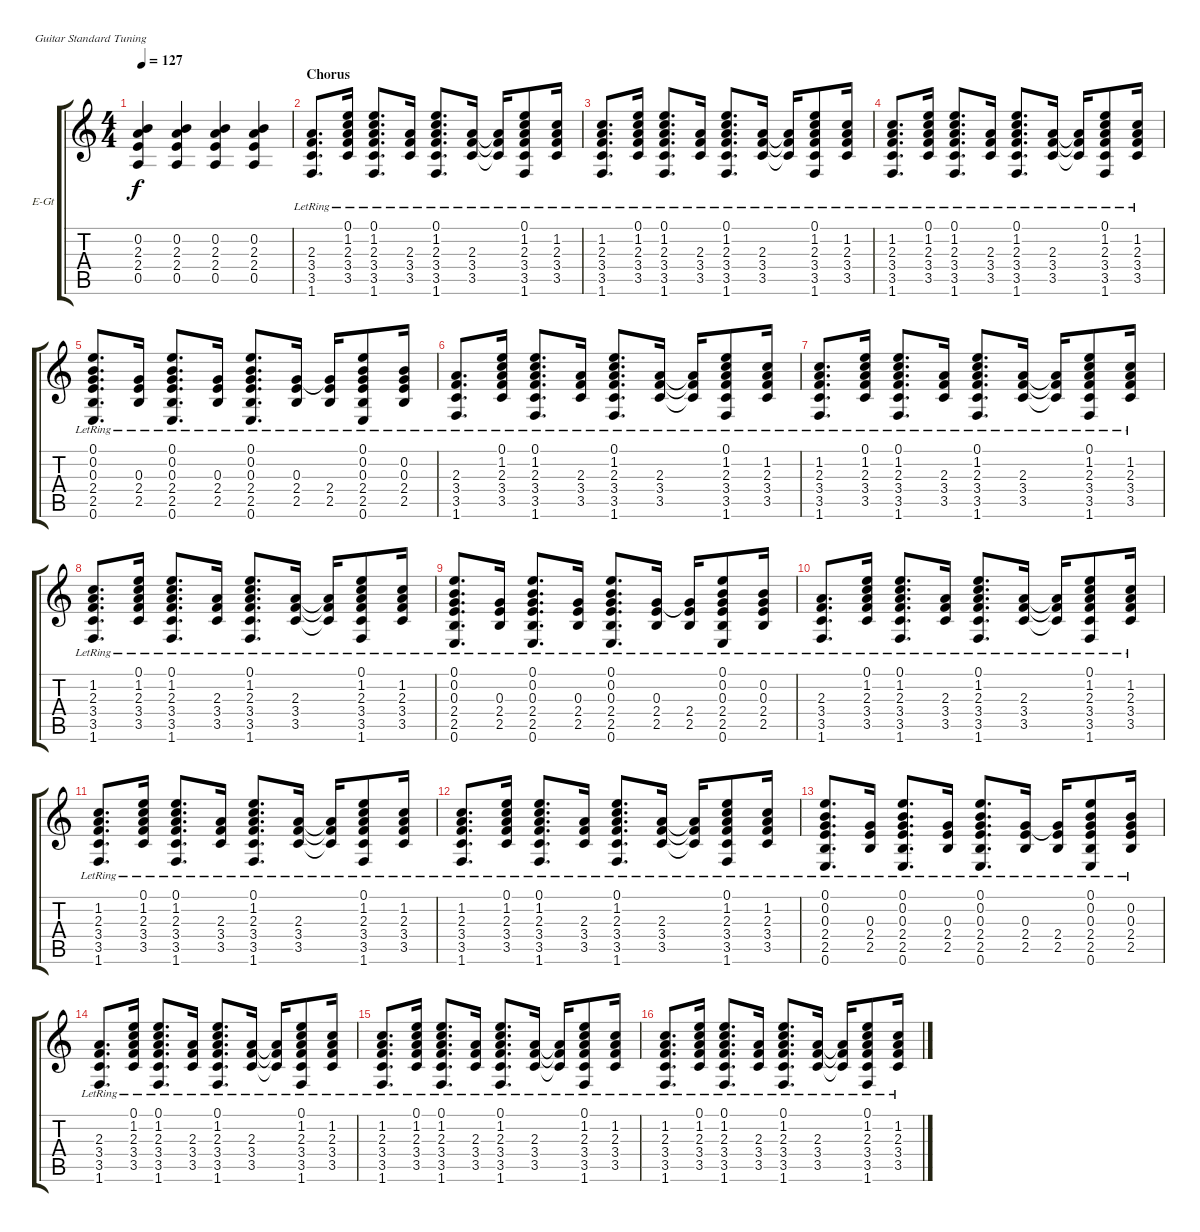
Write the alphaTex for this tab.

\bracketExtendMode groupsimilarinstruments
\firstSystemTrackNameOrientation horizontal
\otherSystemsTrackNameOrientation horizontal
\track ("Rhythm Guitar" "E-Gt") {instrument electricguitarjazz}
\staff {score tabs}
\tuning (E4 B3 G3 D3 A2 E2)
\ts (4 4)
\tempo 127
\clef g2
\ks c
(0.2 2.4 2.3 0.5).4{dy f} (0.2 2.3 2.4 0.5).4 (0.2 2.4 2.3 0.5).4 (0.2 2.3 2.4 0.5).4 |
\section ("" "Chorus")
(2.3{lr} 3.4{lr} 3.5{lr} 1.6{lr}).8{d} (0.1 1.2 2.3{lr} 3.4{lr} 3.5{lr}).16 (0.1{lr} 1.2{lr} 2.3{lr} 3.4{lr} 3.5{lr} 1.6{lr}).8{d} (2.3{lr} 3.4{lr} 3.5{lr}).16 (0.1{lr} 1.2{lr} 2.3{lr} 3.4{lr} 3.5{lr} 1.6{lr}).8{d} (2.3{lr} 3.4{lr} 3.5{lr}).16 (2.3{lr t} 3.4{lr t} 3.5{lr t}).16 (0.1{lr} 1.2{lr} 2.3{lr} 3.4{lr} 3.5{lr} 1.6{lr}).8 (1.2{lr} 2.3{lr} 3.4{lr} 3.5{lr}).16 |
(1.2 2.3{lr} 3.4{lr} 3.5{lr} 1.6{lr}).8{d} (0.1 1.2 2.3{lr} 3.4{lr} 3.5{lr}).16 (0.1{lr} 1.2{lr} 2.3{lr} 3.4{lr} 3.5{lr} 1.6{lr}).8{d} (2.3{lr} 3.4{lr} 3.5{lr}).16 (0.1{lr} 1.2{lr} 2.3{lr} 3.4{lr} 3.5{lr} 1.6{lr}).8{d} (2.3{lr} 3.4{lr} 3.5{lr}).16 (2.3{lr t} 3.4{lr t} 3.5{lr t}).16 (0.1{lr} 1.2{lr} 2.3{lr} 3.4{lr} 3.5{lr} 1.6{lr}).8 (1.2{lr} 2.3{lr} 3.4{lr} 3.5{lr}).16 |
(1.2 2.3{lr} 3.4{lr} 3.5{lr} 1.6{lr}).8{d} (0.1 1.2 2.3{lr} 3.4{lr} 3.5{lr}).16 (0.1{lr} 1.2{lr} 2.3{lr} 3.4{lr} 3.5{lr} 1.6{lr}).8{d} (2.3{lr} 3.4{lr} 3.5{lr}).16 (0.1{lr} 1.2{lr} 2.3{lr} 3.4{lr} 3.5{lr} 1.6{lr}).8{d} (2.3{lr} 3.4{lr} 3.5{lr}).16 (2.3{lr t} 3.4{lr t} 3.5{lr t}).16 (0.1{lr} 1.2{lr} 2.3{lr} 3.4{lr} 3.5{lr} 1.6{lr}).8 (1.2{lr} 2.3{lr} 3.4{lr} 3.5{lr}).16 |
(0.1{lr} 0.2{lr} 0.3{lr} 2.4{lr} 2.5{lr} 0.6{lr}).8{d} (0.3{lr} 2.4{lr} 2.5{lr}).16 (0.1{lr} 0.2{lr} 0.3{lr} 2.4{lr} 2.5{lr} 0.6{lr}).8{d} (0.3{lr} 2.4{lr} 2.5{lr}).16 (0.1{lr} 0.2{lr} 0.3{lr} 2.4{lr} 2.5{lr} 0.6{lr}).8{d} (0.3{lr} 2.4{lr} 2.5{lr}).16 (0.3{lr t} 2.4{lr} 2.5{lr}).16 (0.1{lr} 0.2{lr} 0.3{lr} 2.4{lr} 2.5{lr} 0.6{lr}).8 (0.2{lr} 0.3{lr} 2.4{lr} 2.5{lr}).16 |
(2.3{lr} 3.4{lr} 3.5{lr} 1.6{lr}).8{d} (0.1 1.2 2.3{lr} 3.4{lr} 3.5{lr}).16 (0.1{lr} 1.2{lr} 2.3{lr} 3.4{lr} 3.5{lr} 1.6{lr}).8{d} (2.3{lr} 3.4{lr} 3.5{lr}).16 (0.1{lr} 1.2{lr} 2.3{lr} 3.4{lr} 3.5{lr} 1.6{lr}).8{d} (2.3{lr} 3.4{lr} 3.5{lr}).16 (2.3{lr t} 3.4{lr t} 3.5{lr t}).16 (0.1{lr} 1.2{lr} 2.3{lr} 3.4{lr} 3.5{lr} 1.6{lr}).8 (1.2{lr} 2.3{lr} 3.4{lr} 3.5{lr}).16 |
(1.2 2.3{lr} 3.4{lr} 3.5{lr} 1.6{lr}).8{d} (0.1 1.2 2.3{lr} 3.4{lr} 3.5{lr}).16 (0.1{lr} 1.2{lr} 2.3{lr} 3.4{lr} 3.5{lr} 1.6{lr}).8{d} (2.3{lr} 3.4{lr} 3.5{lr}).16 (0.1{lr} 1.2{lr} 2.3{lr} 3.4{lr} 3.5{lr} 1.6{lr}).8{d} (2.3{lr} 3.4{lr} 3.5{lr}).16 (2.3{lr t} 3.4{lr t} 3.5{lr t}).16 (0.1{lr} 1.2{lr} 2.3{lr} 3.4{lr} 3.5{lr} 1.6{lr}).8 (1.2{lr} 2.3{lr} 3.4{lr} 3.5{lr}).16 |
(1.2 2.3{lr} 3.4{lr} 3.5{lr} 1.6{lr}).8{d} (0.1 1.2 2.3{lr} 3.4{lr} 3.5{lr}).16 (0.1{lr} 1.2{lr} 2.3{lr} 3.4{lr} 3.5{lr} 1.6{lr}).8{d} (2.3{lr} 3.4{lr} 3.5{lr}).16 (0.1{lr} 1.2{lr} 2.3{lr} 3.4{lr} 3.5{lr} 1.6{lr}).8{d} (2.3{lr} 3.4{lr} 3.5{lr}).16 (2.3{lr t} 3.4{lr t} 3.5{lr t}).16 (0.1{lr} 1.2{lr} 2.3{lr} 3.4{lr} 3.5{lr} 1.6{lr}).8 (1.2{lr} 2.3{lr} 3.4{lr} 3.5{lr}).16 |
(0.1{lr} 0.2{lr} 0.3{lr} 2.4{lr} 2.5{lr} 0.6{lr}).8{d} (0.3{lr} 2.4{lr} 2.5{lr}).16 (0.1{lr} 0.2{lr} 0.3{lr} 2.4{lr} 2.5{lr} 0.6{lr}).8{d} (0.3{lr} 2.4{lr} 2.5{lr}).16 (0.1{lr} 0.2{lr} 0.3{lr} 2.4{lr} 2.5{lr} 0.6{lr}).8{d} (0.3{lr} 2.4{lr} 2.5{lr}).16 (0.3{lr t} 2.4{lr} 2.5{lr}).16 (0.1{lr} 0.2{lr} 0.3{lr} 2.4{lr} 2.5{lr} 0.6{lr}).8 (0.2{lr} 0.3{lr} 2.4{lr} 2.5{lr}).16 |
(2.3{lr} 3.4{lr} 3.5{lr} 1.6{lr}).8{d} (0.1 1.2 2.3{lr} 3.4{lr} 3.5{lr}).16 (0.1{lr} 1.2{lr} 2.3{lr} 3.4{lr} 3.5{lr} 1.6{lr}).8{d} (2.3{lr} 3.4{lr} 3.5{lr}).16 (0.1{lr} 1.2{lr} 2.3{lr} 3.4{lr} 3.5{lr} 1.6{lr}).8{d} (2.3{lr} 3.4{lr} 3.5{lr}).16 (2.3{lr t} 3.4{lr t} 3.5{lr t}).16 (0.1{lr} 1.2{lr} 2.3{lr} 3.4{lr} 3.5{lr} 1.6{lr}).8 (1.2{lr} 2.3{lr} 3.4{lr} 3.5{lr}).16 |
(1.2 2.3{lr} 3.4{lr} 3.5{lr} 1.6{lr}).8{d} (0.1 1.2 2.3{lr} 3.4{lr} 3.5{lr}).16 (0.1{lr} 1.2{lr} 2.3{lr} 3.4{lr} 3.5{lr} 1.6{lr}).8{d} (2.3{lr} 3.4{lr} 3.5{lr}).16 (0.1{lr} 1.2{lr} 2.3{lr} 3.4{lr} 3.5{lr} 1.6{lr}).8{d} (2.3{lr} 3.4{lr} 3.5{lr}).16 (2.3{lr t} 3.4{lr t} 3.5{lr t}).16 (0.1{lr} 1.2{lr} 2.3{lr} 3.4{lr} 3.5{lr} 1.6{lr}).8 (1.2{lr} 2.3{lr} 3.4{lr} 3.5{lr}).16 |
(1.2 2.3{lr} 3.4{lr} 3.5{lr} 1.6{lr}).8{d} (0.1 1.2 2.3{lr} 3.4{lr} 3.5{lr}).16 (0.1{lr} 1.2{lr} 2.3{lr} 3.4{lr} 3.5{lr} 1.6{lr}).8{d} (2.3{lr} 3.4{lr} 3.5{lr}).16 (0.1{lr} 1.2{lr} 2.3{lr} 3.4{lr} 3.5{lr} 1.6{lr}).8{d} (2.3{lr} 3.4{lr} 3.5{lr}).16 (2.3{lr t} 3.4{lr t} 3.5{lr t}).16 (0.1{lr} 1.2{lr} 2.3{lr} 3.4{lr} 3.5{lr} 1.6{lr}).8 (1.2{lr} 2.3{lr} 3.4{lr} 3.5{lr}).16 |
(0.1{lr} 0.2{lr} 0.3{lr} 2.4{lr} 2.5{lr} 0.6{lr}).8{d} (0.3{lr} 2.4{lr} 2.5{lr}).16 (0.1{lr} 0.2{lr} 0.3{lr} 2.4{lr} 2.5{lr} 0.6{lr}).8{d} (0.3{lr} 2.4{lr} 2.5{lr}).16 (0.1{lr} 0.2{lr} 0.3{lr} 2.4{lr} 2.5{lr} 0.6{lr}).8{d} (0.3{lr} 2.4{lr} 2.5{lr}).16 (0.3{lr t} 2.4{lr} 2.5{lr}).16 (0.1{lr} 0.2{lr} 0.3{lr} 2.4{lr} 2.5{lr} 0.6{lr}).8 (0.2{lr} 0.3{lr} 2.4{lr} 2.5{lr}).16 |
(2.3{lr} 3.4{lr} 3.5{lr} 1.6{lr}).8{d} (0.1 1.2 2.3{lr} 3.4{lr} 3.5{lr}).16 (0.1{lr} 1.2{lr} 2.3{lr} 3.4{lr} 3.5{lr} 1.6{lr}).8{d} (2.3{lr} 3.4{lr} 3.5{lr}).16 (0.1{lr} 1.2{lr} 2.3{lr} 3.4{lr} 3.5{lr} 1.6{lr}).8{d} (2.3{lr} 3.4{lr} 3.5{lr}).16 (2.3{lr t} 3.4{lr t} 3.5{lr t}).16 (0.1{lr} 1.2{lr} 2.3{lr} 3.4{lr} 3.5{lr} 1.6{lr}).8 (1.2{lr} 2.3{lr} 3.4{lr} 3.5{lr}).16 |
(1.2 2.3{lr} 3.4{lr} 3.5{lr} 1.6{lr}).8{d} (0.1 1.2 2.3{lr} 3.4{lr} 3.5{lr}).16 (0.1{lr} 1.2{lr} 2.3{lr} 3.4{lr} 3.5{lr} 1.6{lr}).8{d} (2.3{lr} 3.4{lr} 3.5{lr}).16 (0.1{lr} 1.2{lr} 2.3{lr} 3.4{lr} 3.5{lr} 1.6{lr}).8{d} (2.3{lr} 3.4{lr} 3.5{lr}).16 (2.3{lr t} 3.4{lr t} 3.5{lr t}).16 (0.1{lr} 1.2{lr} 2.3{lr} 3.4{lr} 3.5{lr} 1.6{lr}).8 (1.2{lr} 2.3{lr} 3.4{lr} 3.5{lr}).16 |
(1.2 2.3{lr} 3.4{lr} 3.5{lr} 1.6{lr}).8{d} (0.1 1.2 2.3{lr} 3.4{lr} 3.5{lr}).16 (0.1{lr} 1.2{lr} 2.3{lr} 3.4{lr} 3.5{lr} 1.6{lr}).8{d} (2.3{lr} 3.4{lr} 3.5{lr}).16 (0.1{lr} 1.2{lr} 2.3{lr} 3.4{lr} 3.5{lr} 1.6{lr}).8{d} (2.3{lr} 3.4{lr} 3.5{lr}).16 (2.3{lr t} 3.4{lr t} 3.5{lr t}).16 (0.1{lr} 1.2{lr} 2.3{lr} 3.4{lr} 3.5{lr} 1.6{lr}).8 (1.2{lr} 2.3{lr} 3.4{lr} 3.5{lr}).16
